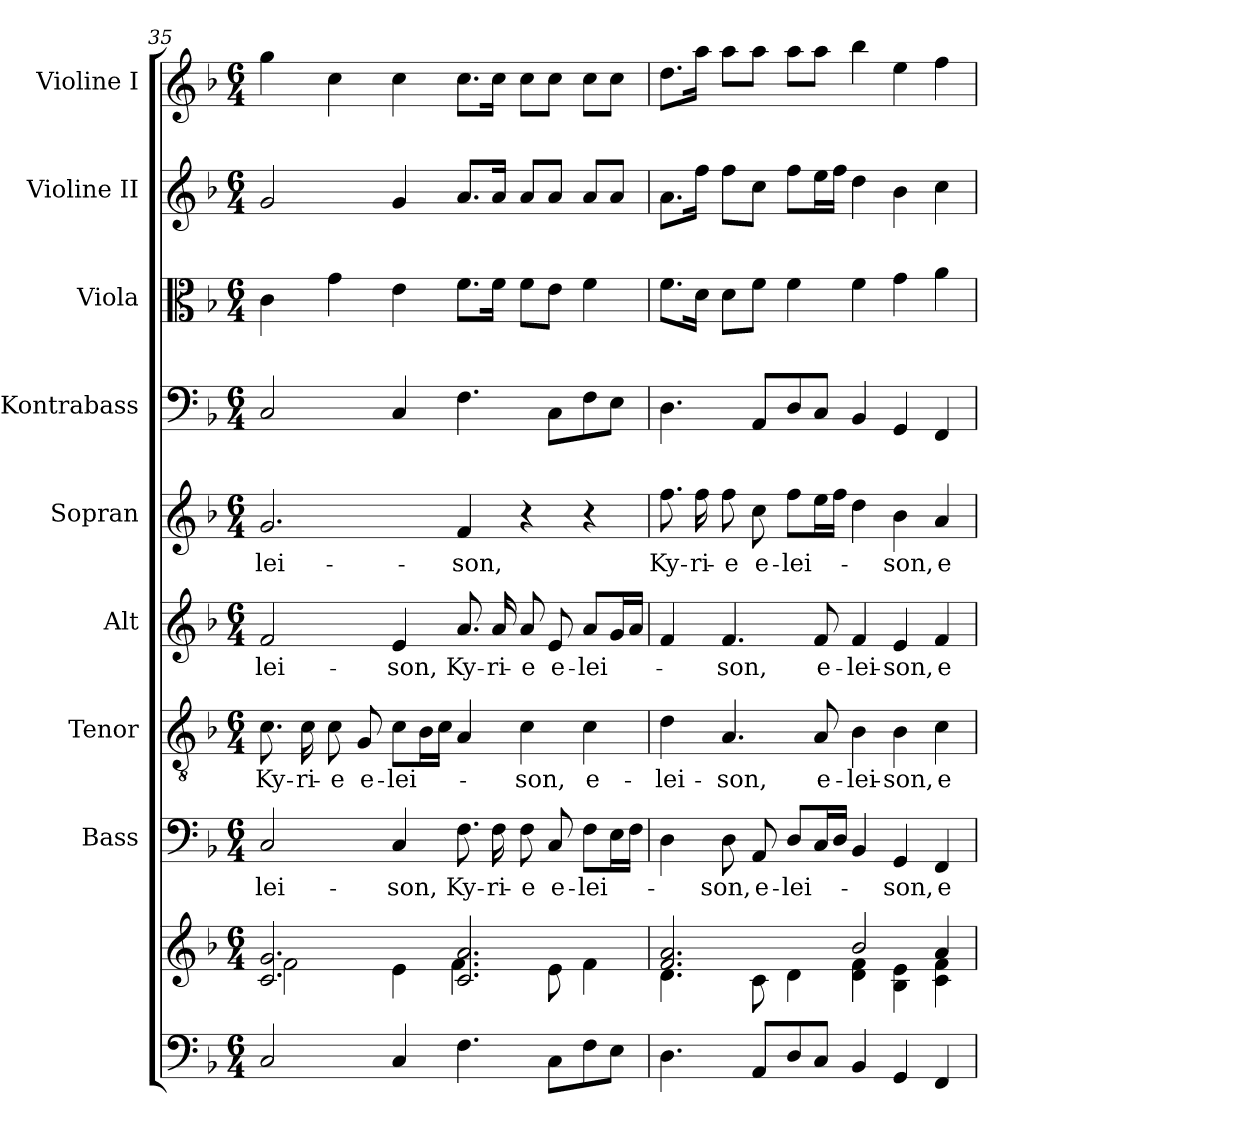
**kern	**kern	**kern	**text	**kern	**text	**kern	**text	**kern	**text	**kern	**kern	**kern	**kern
*part9	*part9	*part8	*part8	*part7	*part7	*part6	*part6	*part5	*part5	*part4	*part3	*part2	*part1
*staff10	*staff9	*staff8	*staff8	*staff7	*staff7	*staff6	*staff6	*staff5	*staff5	*staff4	*staff3	*staff2	*staff1
*	*	*I"Bass	*	*I"Tenor	*	*I"Alt	*	*I"Sopran	*	*I"Kontrabass	*I"Viola	*I"Violine II	*I"Violine I
*	*	*I'B.	*	*I'T.	*	*I'A.	*	*I'S.	*	*I'Kb.	*I'Vla.	*I'Vl. II	*I'Vl. I
!!LO:PB:g=z
*clefF4	*clefG2	*clefF4	*	*clefGv2	*	*clefG2	*	*clefG2	*	*clefF4	*clefC3	*clefG2	*clefG2
*	*	*	*	*	*	*	*	*	*	*ITrd7c12	*	*	*
*k[b-]	*k[b-]	*k[b-]	*	*k[b-]	*	*k[b-]	*	*k[b-]	*	*k[b-]	*k[b-]	*k[b-]	*k[b-]
*F:	*F:	*F:	*	*F:	*	*F:	*	*F:	*	*F:	*F:	*F:	*F:
*M6/4	*M6/4	*M6/4	*	*M6/4	*	*M6/4	*	*M6/4	*	*M6/4	*M6/4	*M6/4	*M6/4
=35	=35	=35	=35	=35	=35	=35	=35	=35	=35	=35	=35	=35	=35
*	*^	*	*	*	*	*	*	*	*	*	*	*	*
!	!	!	!	!LO:LY:b	!	!LO:LY:b	!	!LO:LY:b	!	!LO:LY:b	!	!	!	!
2C/	2.c/ 2.g/	2f\	2C/	-lei-	8.c\	Ky-	2f/	-lei-	2.g/	-lei-	2CC/	4c\	2g/	4gg\
!	!	!	!	!	!	!LO:LY:b	!	!	!	!	!	!	!	!
.	.	.	.	.	16c\	-ri-	.	.	.	.	.	.	.	.
!	!	!	!	!	!	!LO:LY:b	!	!	!	!	!	!	!	!
.	.	.	.	.	8c\	-e	.	.	.	.	.	4g\	.	4cc\
!	!	!	!	!	!	!LO:LY:b	!	!	!	!	!	!	!	!
.	.	.	.	.	8G/	e-	.	.	.	.	.	.	.	.
!	!	!	!	!LO:LY:b	!	!LO:LY:b	!	!LO:LY:b	!	!	!	!	!	!
4C/	.	4e\	4C/	-son,	8c\L	-lei-	4e/	-son,	.	.	4CC/	4e\	4g/	4cc\
.	.	.	.	.	16B-\L	.	.	.	.	.	.	.	.	.
.	.	.	.	.	16c\JJ	.	.	.	.	.	.	.	.	.
!	!	!	!	!LO:LY:b	!	!	!	!LO:LY:b	!	!LO:LY:b	!	!	!	!
4.F\	2.c/ 2.a/	4.f\	8.F\	Ky-	4A/	.	8.a/	Ky-	4f/	-son,	4.FF\	8.f\L	8.a/L	8.cc\L
!	!	!	!	!LO:LY:b	!	!	!	!LO:LY:b	!	!	!	!	!	!
.	.	.	16F\	-ri-	.	.	16a/	-ri-	.	.	.	16f\Jk	16a/Jk	16cc\Jk
!	!	!	!	!LO:LY:b	!	!LO:LY:b	!	!LO:LY:b	!	!	!	!	!	!
.	.	.	8F\	-e	4c\	-son,	8a/	-e	4r	.	.	8f\L	8a/L	8cc\L
!	!	!	!	!LO:LY:b	!	!	!	!LO:LY:b	!	!	!	!	!	!
8C\L	.	8e\	8C/	e-	.	.	8e/	e-	.	.	8CC\L	8e\J	8a/J	8cc\J
!	!	!	!	!LO:LY:b	!	!LO:LY:b	!	!LO:LY:b	!	!	!	!	!	!
8F\	.	4f\	8F\L	-lei-	4c\	e-	8a/L	-lei-	4r	.	8FF\	4f\	8a/L	8cc\L
8E\J	.	.	16E\L	.	.	.	16g/L	.	.	.	8EE\J	.	8a/J	8cc\J
.	.	.	16F\JJ	.	.	.	16a/JJ	.	.	.	.	.	.	.
=36	=36	=36	=36	=36	=36	=36	=36	=36	=36	=36	=36	=36	=36	=36
!	!	!	!	!	!	!LO:LY:b	!	!	!	!LO:LY:b	!	!	!	!
4.D\	2.f/ 2.a/	4.d\	4D\	.	4d\	-lei-	4f/	.	8.ff\	Ky-	4.DD\	8.f\L	8.a\L	8.dd\L
!	!	!	!	!	!	!	!	!	!	!LO:LY:b	!	!	!	!
.	.	.	.	.	.	.	.	.	16ff\	-ri-	.	16d\Jk	16ff\Jk	16aa\Jk
!	!	!	!	!LO:LY:b	!	!LO:LY:b	!	!LO:LY:b	!	!LO:LY:b	!	!	!	!
.	.	.	8D\	-son,	4.A/	-son,	4.f/	-son,	8ff\	-e	.	8d\L	8ff\L	8aa\L
!	!	!	!	!LO:LY:b	!	!	!	!	!	!LO:LY:b	!	!	!	!
8AA/L	.	8c\	8AA/	e-	.	.	.	.	8cc\	e-	8AAA/L	8f\J	8cc\J	8aa\J
!	!	!	!	!LO:LY:b	!	!	!	!	!	!LO:LY:b	!	!	!	!
8D/	.	4d\	8D/L	-lei-	.	.	.	.	8ff\L	-lei-	8DD/	4f\	8ff\L	8aa\L
!	!	!	!	!	!	!LO:LY:b	!	!LO:LY:b	!	!	!	!	!	!
8C/J	.	.	16C/L	.	8A/	e-	8f/	e-	16ee\L	.	8CC/J	.	16ee\L	8aa\J
.	.	.	16D/JJ	.	.	.	.	.	16ff\JJ	.	.	.	16ff\JJ	.
!	!	!	!	!	!	!LO:LY:b	!	!LO:LY:b	!	!	!	!	!	!
4BB-/	2b-/	4d\ 4f\	4BB-/	.	4B-\	-lei-	4f/	-lei-	4dd\	.	4BBB-/	4f\	4dd\	4bb-\
!	!	!	!	!LO:LY:b	!	!LO:LY:b	!	!LO:LY:b	!	!LO:LY:b	!	!	!	!
4GG/	.	4B-\ 4e\	4GG/	-son,	4B-\	-son,	4e/	-son,	4b-\	-son,	4GGG/	4g\	4b-\	4ee\
!	!	!	!	!LO:LY:b	!	!LO:LY:b	!	!LO:LY:b	!	!LO:LY:b	!	!	!	!
4FF/	4a/	4c\ 4f\	4FF/	e-	4c\	e-	4f/	e-	4a/	e-	4FFF/	4a\	4cc\	4ff\
*	*v	*v	*	*	*	*	*	*	*	*	*	*	*	*
=	=	=	=	=	=	=	=	=	=	=	=	=	=
*-	*-	*-	*-	*-	*-	*-	*-	*-	*-	*-	*-	*-	*-
